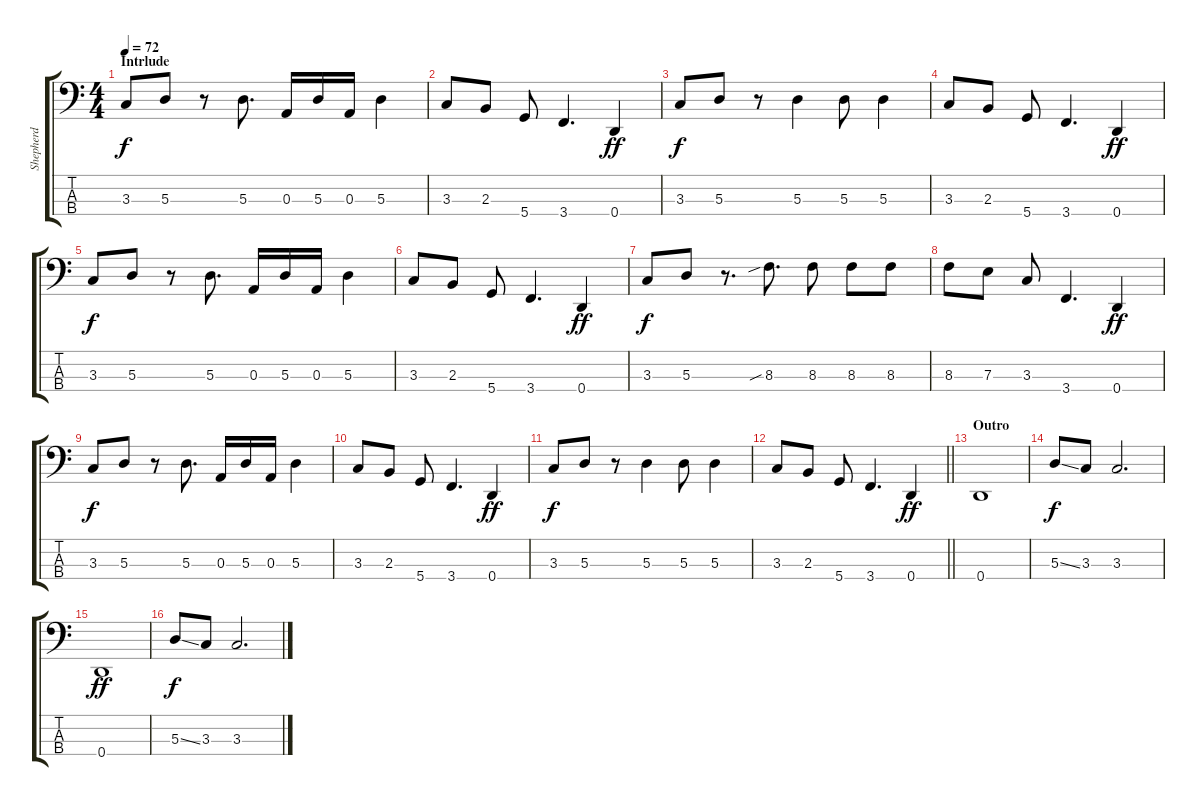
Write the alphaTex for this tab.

\track ("Shepherd" "Shepherd") {instrument electricbassfinger}
\staff {score tabs}
\tuning (G2 D2 A1 D1) {hide}
\ts (4 4)
\section ("" "Intrlude")
\tempo 72
\clef f4
\ks c
3.3.8{dy f} 5.3.8 r.8 5.3.8{d} 0.3.16 5.3.16 0.3.16 5.3.4 |
3.3.8 2.3.8 5.4.8 3.4.4{d} 0.4.4{dy ff} |
3.3.8{dy f} 5.3.8 r.8 5.3.4 5.3.8 5.3.4 |
3.3.8 2.3.8 5.4.8 3.4.4{d} 0.4.4{dy ff} |
3.3.8{dy f} 5.3.8 r.8 5.3.8{d} 0.3.16 5.3.16 0.3.16 5.3.4 |
3.3.8 2.3.8 5.4.8 3.4.4{d} 0.4.4{dy ff} |
3.3.8{dy f} 5.3.8 r.8{d} 8.3{sib}.8{d} 8.3.8 8.3.8 8.3.8 |
8.3.8 7.3.8 3.3.8 3.4.4{d} 0.4.4{dy ff} |
3.3.8{dy f} 5.3.8 r.8 5.3.8{d} 0.3.16 5.3.16 0.3.16 5.3.4 |
3.3.8 2.3.8 5.4.8 3.4.4{d} 0.4.4{dy ff} |
3.3.8{dy f} 5.3.8 r.8 5.3.4 5.3.8 5.3.4 |
\barLineRight lightlight
3.3.8 2.3.8 5.4.8 3.4.4{d} 0.4.4{dy ff} |
\section ("" "Outro")
0.4.1 |
5.3{ss}.8{dy f} 3.3.8 3.3.2{d} |
0.4.1{dy ff} |
5.3{ss}.8{dy f} 3.3.8 3.3.2{d}
